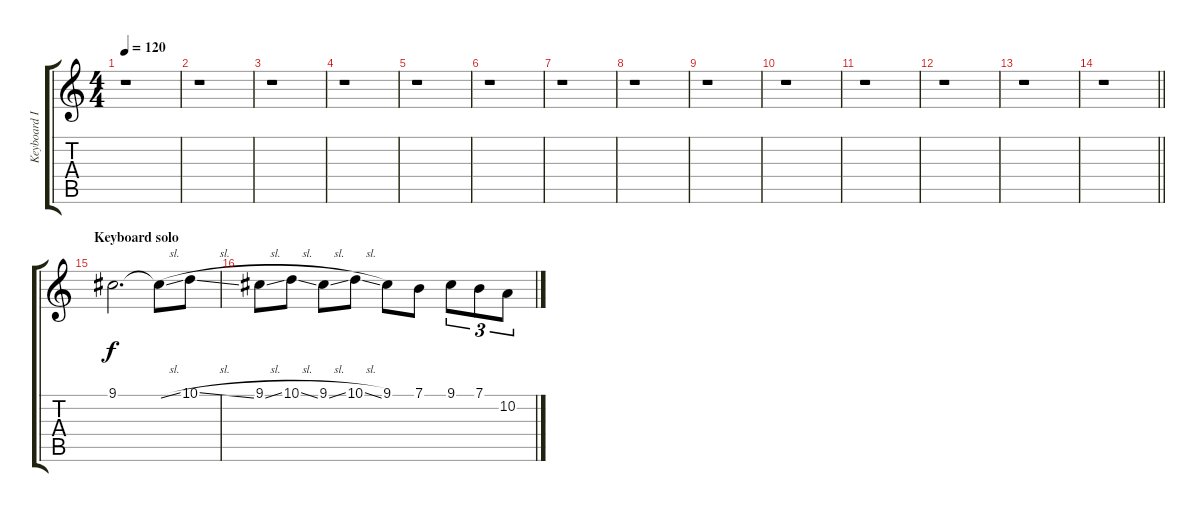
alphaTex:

\track ("Keyboard I" "Keyboard I") {instrument synthstrings1}
\staff {score tabs}
\tuning (E4 B3 G3 D3 A2 E2) {hide}
\ts (4 4)
\tempo 120
\clef g2
\ks c
r.1{dy f} |
r.1 |
r.1 |
r.1 |
r.1 |
r.1 |
r.1 |
r.1 |
r.1 |
r.1 |
r.1 |
r.1 |
r.1 |
\barLineRight lightlight
r.1 |
\section ("" "Keyboard solo")
9.1.2{d} 9.1{sl t}.8 10.1{sl}.8 |
9.1{sl}.8 10.1{sl}.8 9.1{sl}.8 10.1{sl}.8 9.1.8 7.1.8 9.1.8{tu (3 2)} 7.1.8{tu (3 2)} 10.2.8{tu (3 2)}
